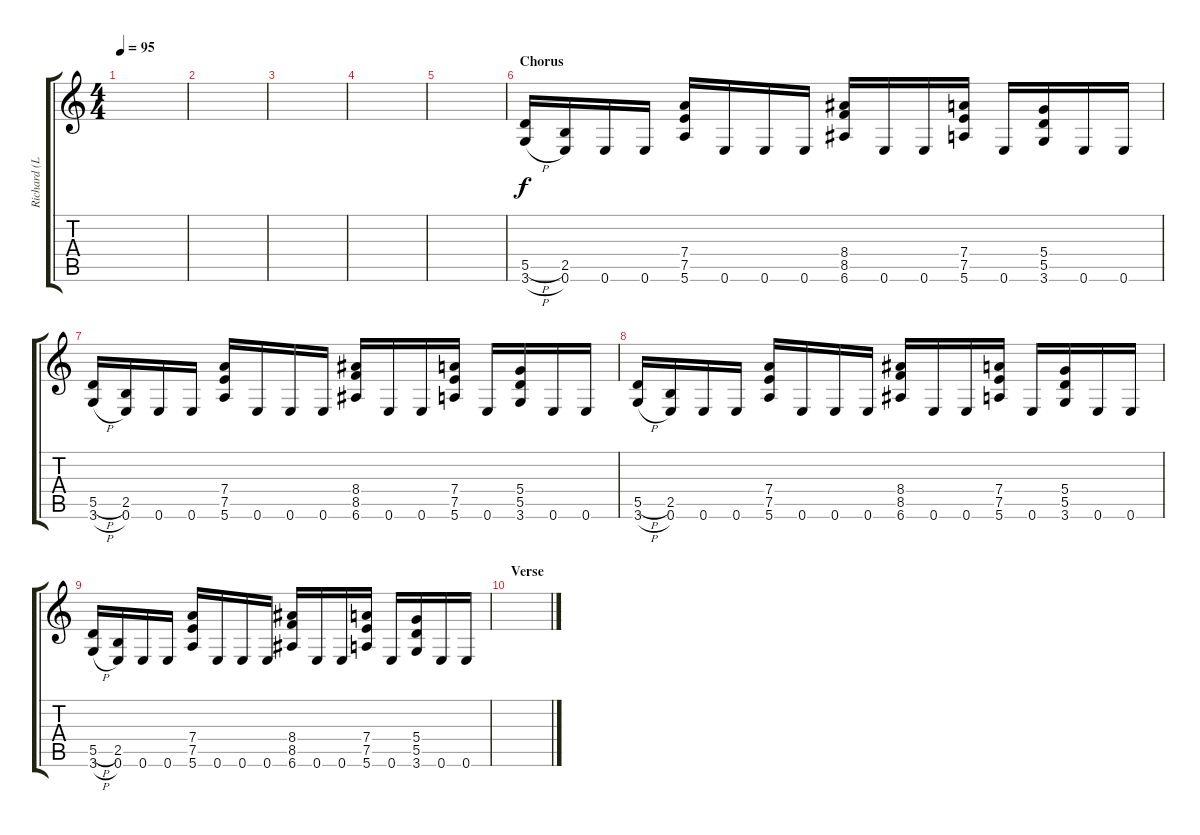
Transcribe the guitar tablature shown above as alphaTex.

\track ("Richard (Lead Guitar)" "Richard (L") {instrument distortionguitar}
\staff {score tabs}
\tuning (E4 B3 G3 D3 A2 E2) {hide}
\ts (4 4)
\tempo 95
\clef g2
\ks c
|
|
|
|
|
\section ("" "Chorus")
(5.5{h} 3.6{h}).16{volume 14} (2.5 0.6).16 0.6.16 0.6.16 (7.4 7.5 5.6).16 0.6.16 0.6.16 0.6.16 (8.4 8.5 6.6).16 0.6.16 0.6.16 (7.4 7.5 5.6).16 0.6.16 (5.4 5.5 3.6).16 0.6.16 0.6.16 |
(5.5{h} 3.6{h}).16 (2.5 0.6).16 0.6.16 0.6.16 (7.4 7.5 5.6).16 0.6.16 0.6.16 0.6.16 (8.4 8.5 6.6).16 0.6.16 0.6.16 (7.4 7.5 5.6).16 0.6.16 (5.4 5.5 3.6).16 0.6.16 0.6.16 |
(5.5{h} 3.6{h}).16 (2.5 0.6).16 0.6.16 0.6.16 (7.4 7.5 5.6).16 0.6.16 0.6.16 0.6.16 (8.4 8.5 6.6).16 0.6.16 0.6.16 (7.4 7.5 5.6).16 0.6.16 (5.4 5.5 3.6).16 0.6.16 0.6.16 |
(5.5{h} 3.6{h}).16 (2.5 0.6).16 0.6.16 0.6.16 (7.4 7.5 5.6).16 0.6.16 0.6.16 0.6.16 (8.4 8.5 6.6).16 0.6.16 0.6.16 (7.4 7.5 5.6).16 0.6.16 (5.4 5.5 3.6).16 0.6.16 0.6.16 |
\section ("" "Verse")
